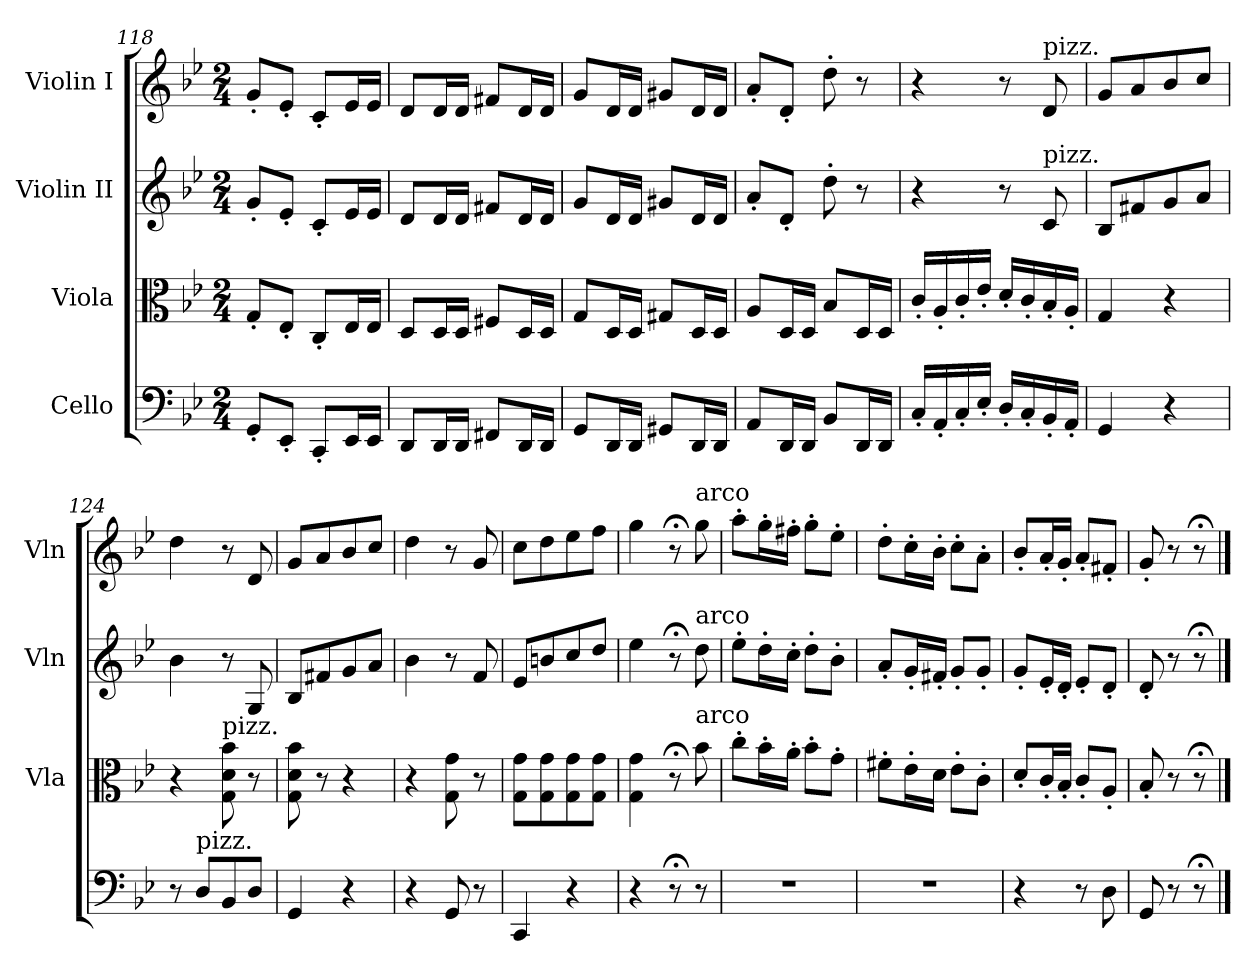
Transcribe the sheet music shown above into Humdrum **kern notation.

**kern	**kern	**kern	**kern
*part4	*part3	*part2	*part1
*staff4	*staff3	*staff2	*staff1
*I"Cello	*I"Viola	*I"Violin II	*I"Violin I
*	*I'Vla	*I'Vln	*I'Vln
*clefF4	*clefC3	*clefG2	*clefG2
*k[b-e-]	*k[b-e-]	*k[b-e-]	*k[b-e-]
*M2/4	*M2/4	*M2/4	*M2/4
=118	=118	=118	=118
8GG'/L	8G'/L	8g'/L	8g'/L
8EE-'/J	8E-'/J	8e-'/J	8e-'/J
8CC'/L	8C'/L	8c'/L	8c'/L
16EE-/L	16E-/L	16e-/L	16e-/L
16EE-/JJ	16E-/JJ	16e-/JJ	16e-/JJ
=119	=119	=119	=119
8DD/L	8D/L	8d/L	8d/L
16DD/L	16D/L	16d/L	16d/L
16DD/JJ	16D/JJ	16d/JJ	16d/JJ
8FF#X/L	8F#X/L	8f#X/L	8f#X/L
16DD/L	16D/L	16d/L	16d/L
16DD/JJ	16D/JJ	16d/JJ	16d/JJ
=120	=120	=120	=120
8GG/L	8G/L	8g/L	8g/L
16DD/L	16D/L	16d/L	16d/L
16DD/JJ	16D/JJ	16d/JJ	16d/JJ
8GG#X/L	8G#X/L	8g#X/L	8g#X/L
16DD/L	16D/L	16d/L	16d/L
16DD/JJ	16D/JJ	16d/JJ	16d/JJ
=121	=121	=121	=121
8AA/L	8A/L	8a'/L	8a'/L
16DD/L	16D/L	8d'/J	8d'/J
16DD/JJ	16D/JJ	.	.
8BB-/L	8B-/L	8dd'\	8dd'\
16DD/L	16D/L	8r	8r
16DD/JJ	16D/JJ	.	.
!!LO:LB:g=z
=122	=122	=122	=122
16C'/LL	16c'/LL	4r	4r
16AA'/	16A'/	.	.
16C'/	16c'/	.	.
16E-'/JJ	16e-'/JJ	.	.
16D'/LL	16d'/LL	8r	8r
16C'/	16c'/	.	.
!	!	!	!LO:TX:a:t=pizz.
!	!	!LO:TX:a:t=pizz.	!
16BB-'/	16B-'/	8c/	8d/
16AA'/JJ	16A'/JJ	.	.
=123	=123	=123	=123
4GG/	4G/	8B-/L	8g/L
.	.	8f#X/	8a/
4r	4r	8g/	8b-/
.	.	8a/J	8cc/J
=124	=124	=124	=124
8r	4r	4b-\	4dd\
!LO:TX:a:t=pizz.	!	!	!
8D/L	.	.	.
!	!LO:TX:a:t=pizz.	!	!
8BB-/	8G\ 8d\ 8b-\	8r	8r
8D/J	8r	8G/	8d/
=125	=125	=125	=125
4GG/	8G\ 8d\ 8b-\	8B-/L	8g/L
.	8r	8f#X/	8a/
4r	4r	8g/	8b-/
.	.	8a/J	8cc/J
=126	=126	=126	=126
4r	4r	4b-\	4dd\
8GG/	8G\ 8g\	8r	8r
8r	8r	8f/	8g/
=127	=127	=127	=127
4CC/	8G\ 8g\L	8e-/L	8cc\L
.	8G\ 8g\	8bn/	8dd\
4r	8G\ 8g\	8cc/	8ee-\
.	8G\ 8g\J	8dd/J	8ff\J
=128	=128	=128	=128
4r	4G\ 4g\	4ee-\	4gg\
8r;<	8r;<	8r;<	8r;<
!	!	!	!LO:TX:a:t=arco
!	!	!LO:TX:a:t=arco	!
!	!LO:TX:a:t=arco	!	!
8r	8b-\	8dd\	8gg\
=129	=129	=129	=129
2r	8cc'\L	8ee-'\L	8aa'\L
.	16b-'\L	16dd'\L	16gg'\L
.	16a'\JJ	16cc'\JJ	16ff#X'\JJ
.	8b-'\L	8dd'\L	8gg'\L
.	8g'\J	8b-'\J	8ee-'\J
=130	=130	=130	=130
2r	8f#X'\L	8a'/L	8dd'\L
.	16e-'\L	16g'/L	16cc'\L
.	16d\JJ	16f#X'/JJ	16b-'\JJ
.	8e-'\L	8g'/L	8cc'\L
.	8c'\J	8g'/J	8a'\J
=131	=131	=131	=131
4r	8d'/L	8g'/L	8b-'/L
.	16c'/L	16e-'/L	16a'/L
.	16B-'/JJ	16d'/JJ	16g'/JJ
8r	8c'/L	8e-'/L	8a'/L
8D\	8A'/J	8d'/J	8f#X'/J
=132	=132	=132	=132
8GG/	8B-'/	8d'/	8g'/
8r	8r	8r	8r
8r;<	8r;<	8r;<	8r;<
==	==	==	==
*-	*-	*-	*-
